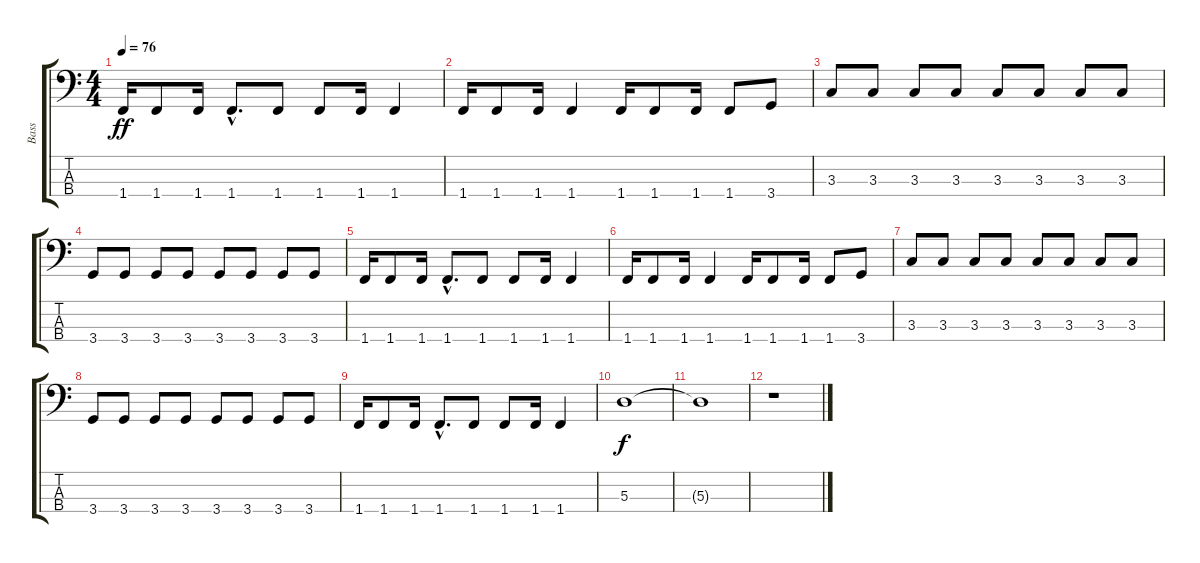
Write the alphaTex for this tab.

\track ("Bass" "Bass") {instrument electricbassfinger}
\staff {score tabs}
\tuning (G2 D2 A1 E1) {hide}
\ts (4 4)
\tempo 76
\clef f4
\ks c
1.4.16{dy ff} 1.4.8 1.4.16 1.4{hac}.8{d} 1.4.8 1.4.8 1.4.16 1.4.4 |
1.4.16 1.4.8 1.4.16 1.4.4 1.4.16 1.4.8 1.4.16 1.4.8 3.4.8 |
3.3.8 3.3.8 3.3.8 3.3.8 3.3.8 3.3.8 3.3.8 3.3.8 |
3.4.8 3.4.8 3.4.8 3.4.8 3.4.8 3.4.8 3.4.8 3.4.8 |
1.4.16 1.4.8 1.4.16 1.4{hac}.8{d} 1.4.8 1.4.8 1.4.16 1.4.4 |
1.4.16 1.4.8 1.4.16 1.4.4 1.4.16 1.4.8 1.4.16 1.4.8 3.4.8 |
3.3.8 3.3.8 3.3.8 3.3.8 3.3.8 3.3.8 3.3.8 3.3.8 |
3.4.8 3.4.8 3.4.8 3.4.8 3.4.8 3.4.8 3.4.8 3.4.8 |
1.4.16 1.4.8 1.4.16 1.4{hac}.8{d} 1.4.8 1.4.8 1.4.16 1.4.4 |
5.3.1{dy f} |
5.3{t}.1 |
r.1
